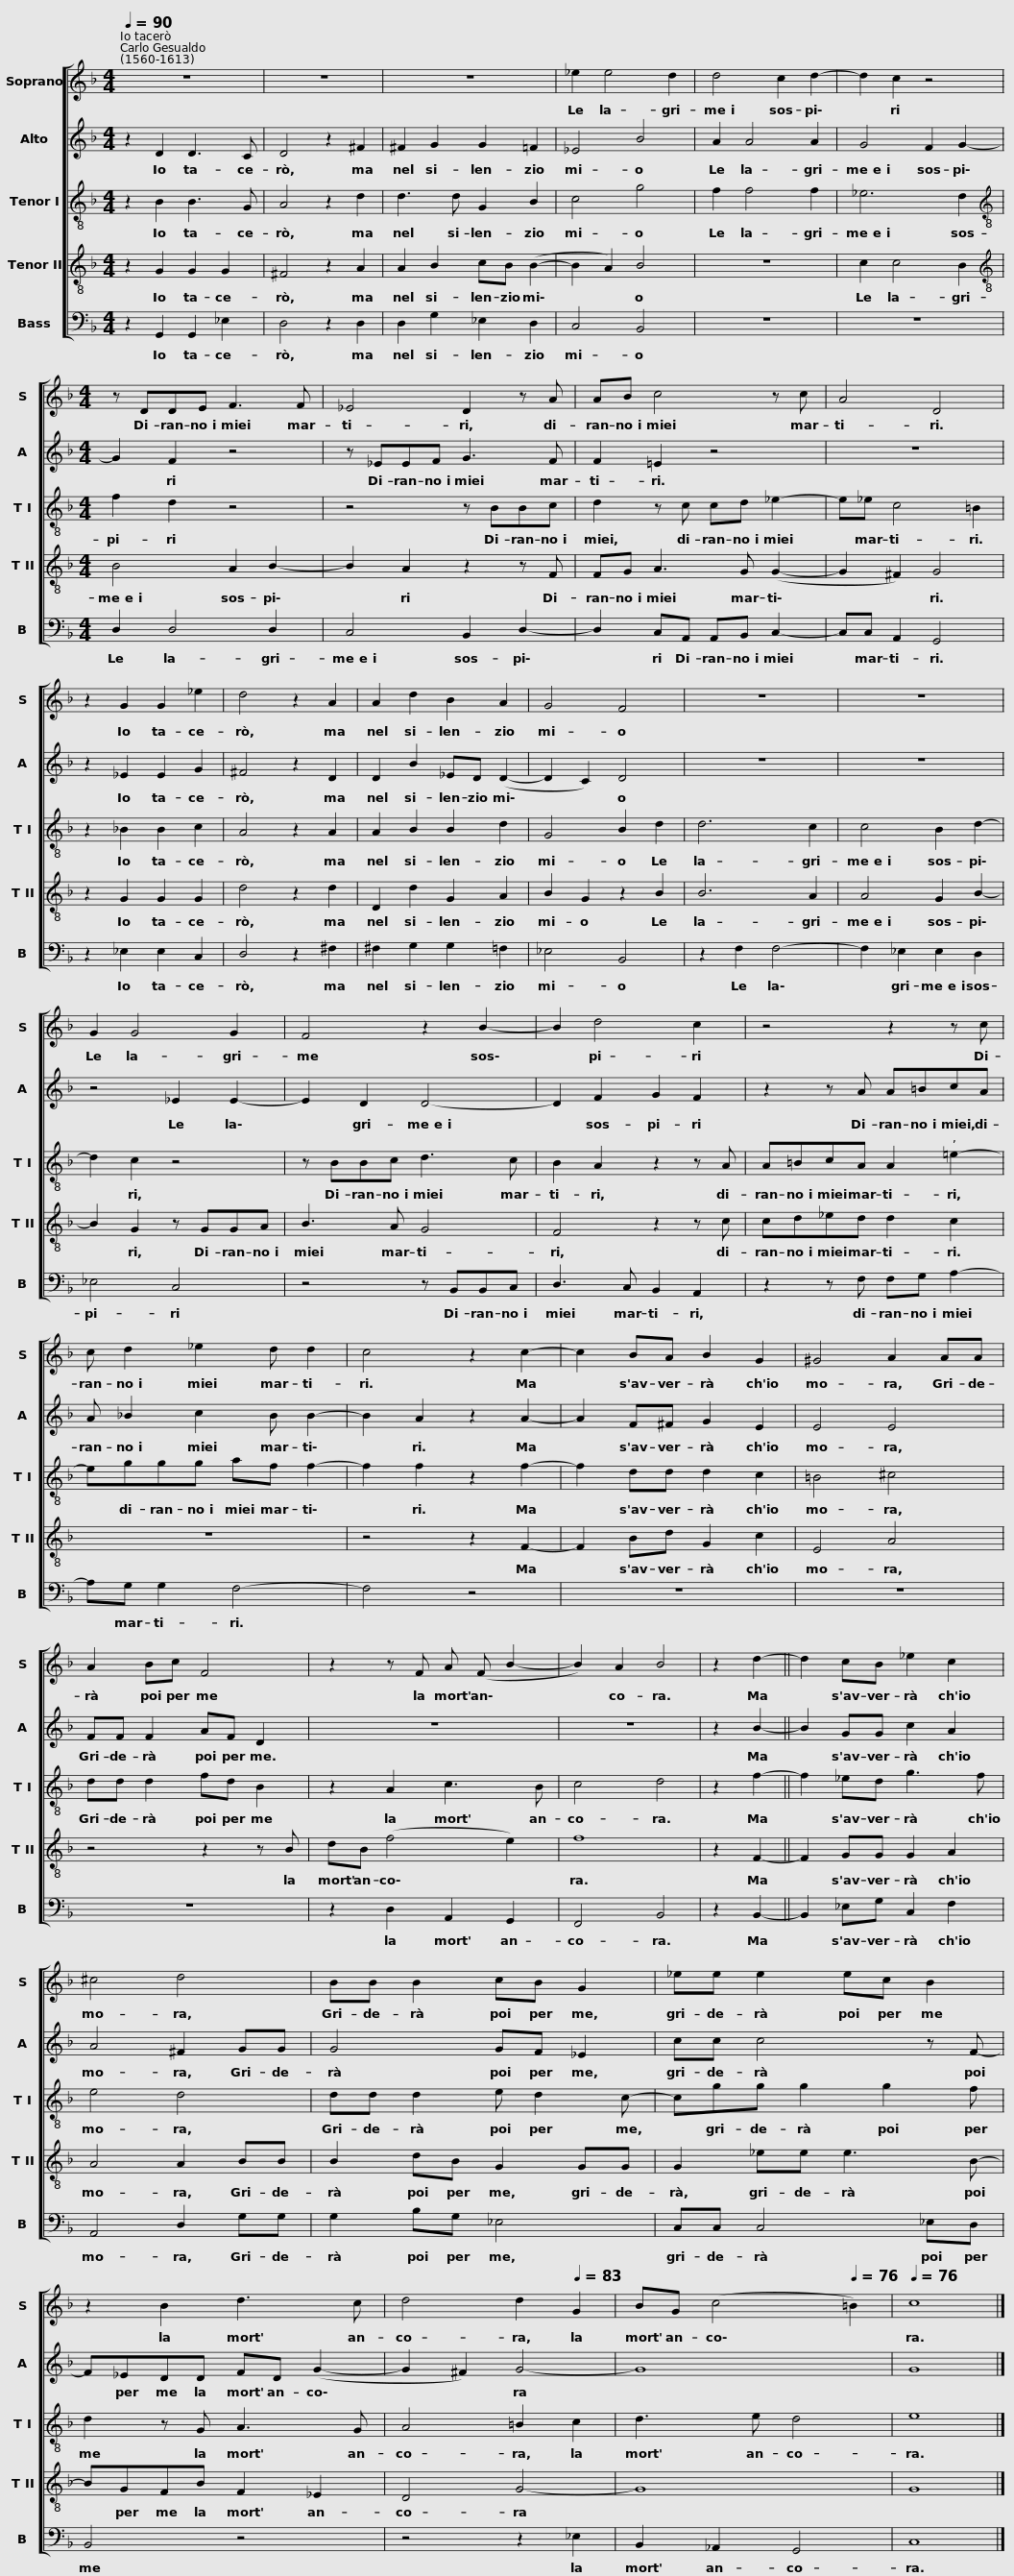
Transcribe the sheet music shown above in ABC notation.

X:1
%%score [ 1 2 3 4 5 ]
L:1/8
Q:1/4=90
M:4/4
I:linebreak $
K:F
V:1 treble
V:2 treble
V:3 treble-8
V:4 treble-8
V:5 bass
V:1
 z8 | z8 | z8 | _e2 e4 d2 | d4 c2 d2- | %5
 d2 c2 z4 |$[M:4/4] z DDE F3 F | _E4 D2 z A | AB c4 z c |$ A4 D4 | %10
 z2 G2 G2 _e2 | d4 z2 A2 | A2 d2 B2 A2 | G4 F4 | z8 | %15
 z8 |$ G2 G4 G2 | F4 z2 B2- | B2 d4 c2 |$ z4 z2 z c | %20
 c d2 _e2 d d2 | c4 z2 c2- | c2 BA B2 G2 |$ ^G4 A2 AA | A2 Bc F4 | %25
 z2 z F A (F B2- | B2) A2 B4 | z2 d2- ||$ d2 cB _e2 c2 | ^c4 d4 | %30
 BB B2 cB G2 | _ee e2 ec B2 |$ z2 B2 d3 c |[Q:1/4=88] d4[Q:1/4=85] d2[Q:1/4=83] G2 |[Q:1/4=82] B[Q:1/4=81]G[Q:1/4=79] (c4[Q:1/4=76] =B2) | %35
[Q:1/4=76] c8 |] %36
V:2
 z2 D2 D3 C | D4 z2 ^F2 | ^F2 G2 G2 =F2 | _E4 B4 | A2 A4 A2 | %5
 G4 F2 G2- |$[M:4/4] G2 F2 z4 | z _EEF G3 F | F2 =E2 z4 |$ z8 | %10
 z2 _E2 E2 G2 | ^F4 z2 D2 | D2 B2 _ED (D2- | D2 C2) D4 | z8 | %15
 z8 |$ z4 _E2 E2- | E2 D2 D4- | D2 F2 G2 F2 |$ z2 z A A=BcA | %20
 A !courtesy!_B2 c2 B B2- | B2 A2 z2 A2- | A2 F^F G2 E2 |$ E4 E4 | FF F2 AF D2 | %25
 z8 | z8 | z2 B2- ||$ B2 GG c2 A2 | A4 ^F2 GG | %30
 G4 GF _E2 | cc c4 z F- |$ F_EDD FD (G2- | G2 ^F2) G4- | G8 | %35
 G8 |] %36
V:3
 z2 B2 B3 G | A4 z2 d2 | d3 d G2 B2 | c4 g4 | f2 f4 f2 | %5
 _e6 d2 |$[M:4/4][K:treble-8] f2 d2 z4 | z4 z BBc | d2 z c cd _e2- |$ e_e c4 =B2 | %10
 z2 _B2 B2 c2 | A4 z2 A2 | A2 B2 B2 d2 | G4 B2 d2 | d6 c2 | %15
 c4 B2 d2- |$ d2 c2 z4 | z BBc d3 c | B2 A2 z2 z A |$ A=BcA A2 !courtesy!=e2- | %20
 eggg af f2- | f2 f2 z2 f2- | f2 dd d2 c2 |$ =B4 ^c4 | dd d2 fd B2 | %25
 z2 A2 c3 B | c4 d4 | z2 f2- ||$ f2 _ed g3 f | e4 d4 | %30
 dd d2 e d2 c- | cgg g2 g2 f |$ d2 z G A3 G | A4 =B2 c2 | d3 e d4 | %35
 e8 |] %36
V:4
 z2 G2 G2 G2 | ^F4 z2 A2 | A2 B2 cB (B2- | B2 A2) B4 | z8 | %5
 c2 c4 B2 |$[M:4/4][K:treble-8] B4 A2 B2- | B2 A2 z2 z F | FG A3 G (G2- |$ G2 ^F2) G4 | %10
 z2 G2 G2 G2 | d4 z2 d2 | D2 d2 G2 A2 | B2 G2 z2 B2 | B6 A2 | %15
 A4 G2 B2- |$ B2 G2 z GGA | B3 A G4 | F4 z2 z c |$ cd_ed d2 c2 | %20
 z8 | z4 z2 F2- | F2 Bd G2 c2 |$ E4 A4 | z4 z2 z B | %25
 dB (f4 e2) | f8 | z2 F2- ||$ F2 GG G2 A2 | A4 A2 BB | %30
 B2 dB G2 GG | G2 _ee e3 B- |$ BGFB F2 _E2 | D4 G4- | G8 | %35
 G8 |] %36
V:5
 z2 G,,2 G,,2 _E,2 | D,4 z2 D,2 | D,2 G,2 _E,2 D,2 | C,4 B,,4 | z8 | %5
 z8 |$[M:4/4] D,2 D,4 D,2 | C,4 B,,2 D,2- | D,2 C,A,, A,,B,, C,2- |$ C,C, A,,2 G,,4 | %10
 z2 _E,2 E,2 C,2 | D,4 z2 ^F,2 | ^F,2 G,2 G,2 =F,2 | _E,4 B,,4 | z2 F,2 F,4- | %15
 F,2 _E,2 E,2 D,2 |$ _E,4 C,4 | z4 z B,,B,,C, | D,3 C, B,,2 A,,2 |$ z2 z F, F,G, A,2- | %20
 A,G, G,2 F,4- | F,4 z4 | z8 |$ z8 | z8 | %25
 z2 D,2 A,,2 G,,2 | F,,4 B,,4 | z2 B,,2- ||$ B,,2 _E,G, C,2 F,2 | A,,4 D,2 G,G, | %30
 G,2 B,G, _E,4 | C,C, C,4 _E,D, |$ B,,4 z4 | z4 z2 _E,2 | B,,2 _A,,2 G,,4 | %35
 C,8 |] %36
